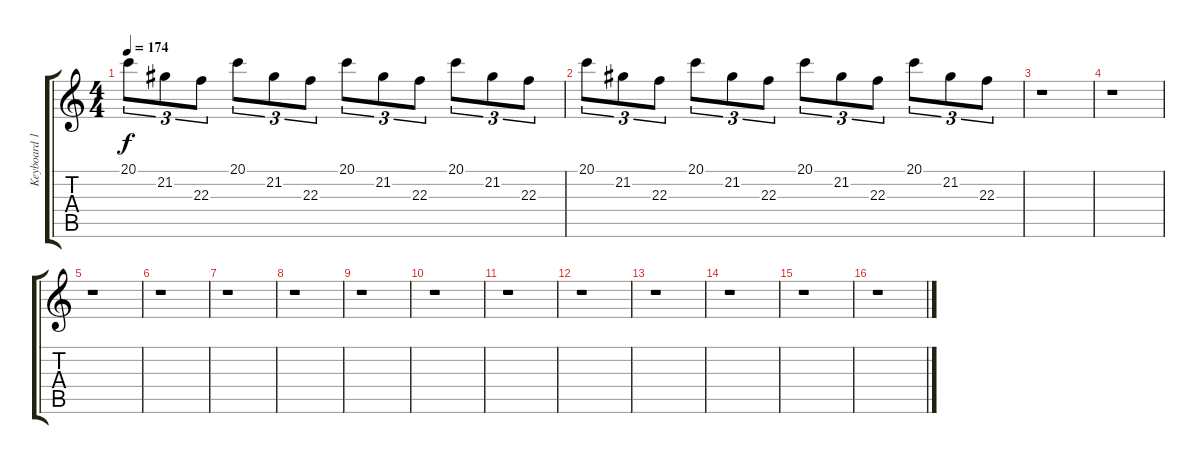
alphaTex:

\track ("Keyboard 1." "Keyboard 1") {instrument fx5brightness}
\staff {score tabs}
\tuning (E4 B3 G3 D3 A2 E2) {hide}
\ts (4 4)
\tempo 174
\clef g2
\ks c
20.1.8{tu (3 2) dy f} 21.2.8{tu (3 2)} 22.3.8{tu (3 2)} 20.1.8{tu (3 2)} 21.2.8{tu (3 2)} 22.3.8{tu (3 2)} 20.1.8{tu (3 2)} 21.2.8{tu (3 2)} 22.3.8{tu (3 2)} 20.1.8{tu (3 2)} 21.2.8{tu (3 2)} 22.3.8{tu (3 2)} |
20.1.8{tu (3 2)} 21.2.8{tu (3 2)} 22.3.8{tu (3 2)} 20.1.8{tu (3 2)} 21.2.8{tu (3 2)} 22.3.8{tu (3 2)} 20.1.8{tu (3 2)} 21.2.8{tu (3 2)} 22.3.8{tu (3 2)} 20.1.8{tu (3 2)} 21.2.8{tu (3 2)} 22.3.8{tu (3 2)} |
r.1 |
r.1 |
r.1 |
r.1 |
r.1 |
r.1 |
r.1 |
r.1 |
r.1 |
r.1 |
r.1 |
r.1 |
r.1 |
r.1
